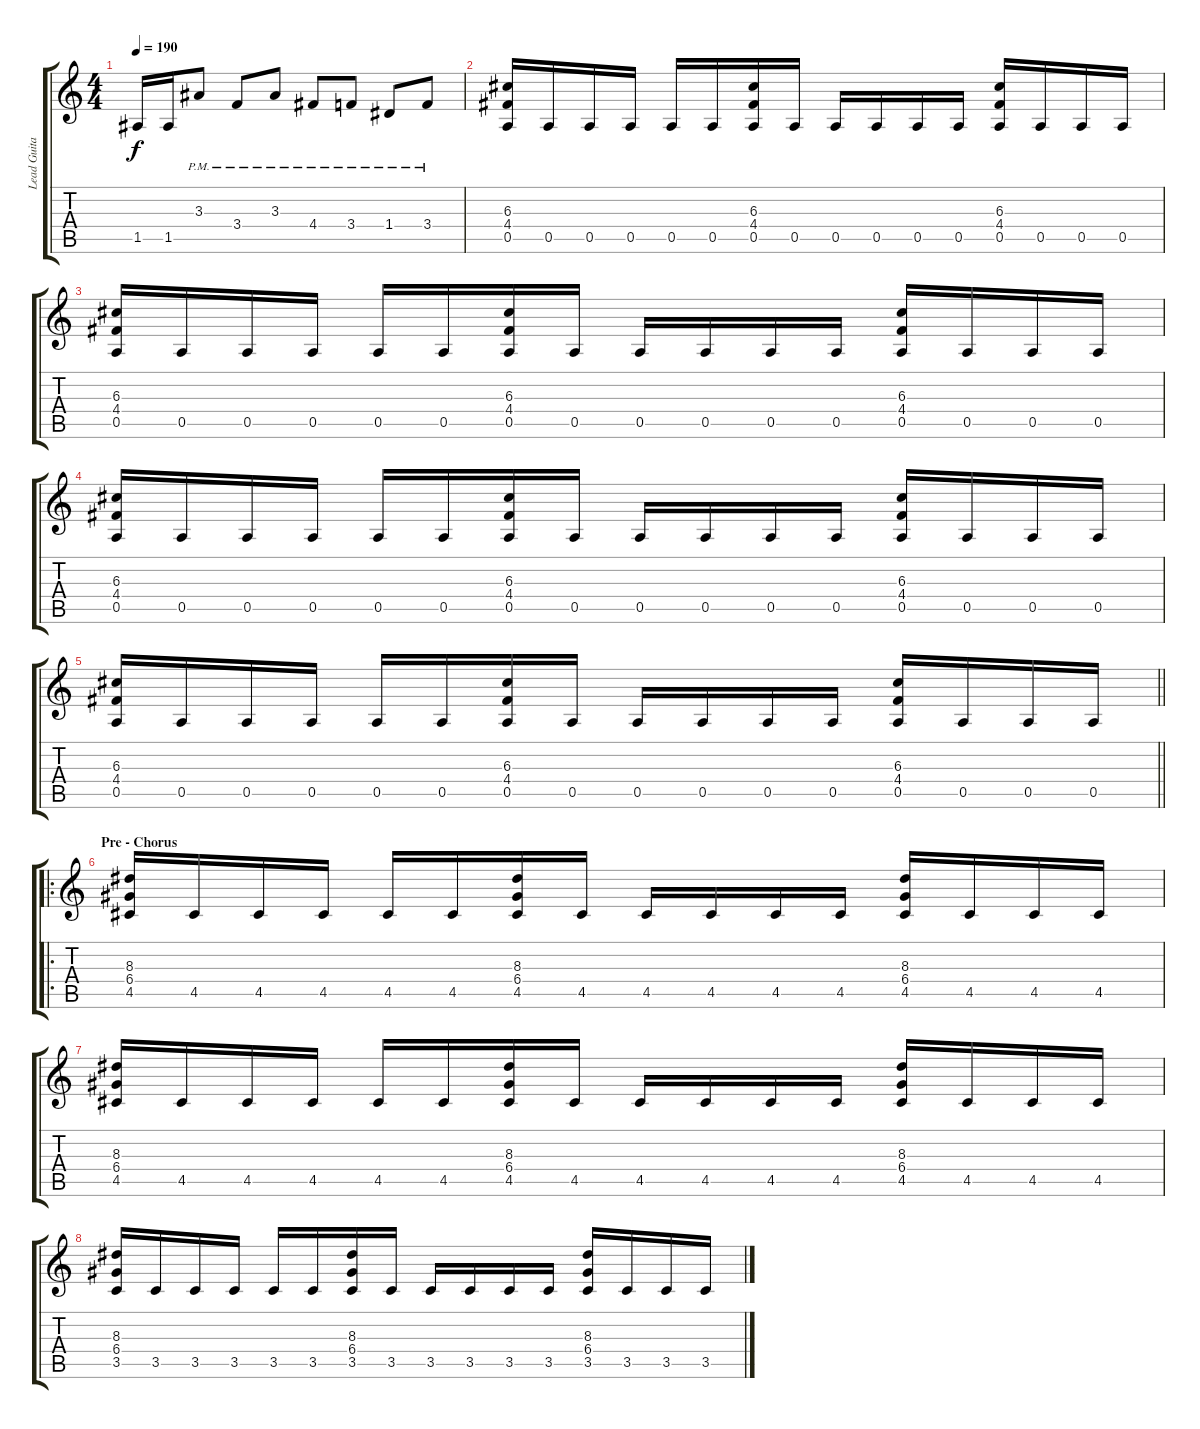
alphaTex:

\track ("Lead Guitar" "Lead Guita") {instrument distortionguitar}
\staff {score tabs}
\tuning (E4 B3 G3 D3 A2 D2) {hide}
\ts (4 4)
\tempo 190
\clef g2
\ks c
1.5.16{dy f} 1.5.16 3.3{pm}.8 3.4{pm}.8 3.3{pm}.8 4.4{pm}.8 3.4{pm}.8 1.4{pm}.8 3.4{pm}.8 |
(6.3 4.4 0.5).16 0.5.16 0.5.16 0.5.16 0.5.16 0.5.16 (6.3 4.4 0.5).16 0.5.16 0.5.16 0.5.16 0.5.16 0.5.16 (6.3 4.4 0.5).16 0.5.16 0.5.16 0.5.16 |
(6.3 4.4 0.5).16 0.5.16 0.5.16 0.5.16 0.5.16 0.5.16 (6.3 4.4 0.5).16 0.5.16 0.5.16 0.5.16 0.5.16 0.5.16 (6.3 4.4 0.5).16 0.5.16 0.5.16 0.5.16 |
(6.3 4.4 0.5).16 0.5.16 0.5.16 0.5.16 0.5.16 0.5.16 (6.3 4.4 0.5).16 0.5.16 0.5.16 0.5.16 0.5.16 0.5.16 (6.3 4.4 0.5).16 0.5.16 0.5.16 0.5.16 |
\barLineRight lightlight
(6.3 4.4 0.5).16 0.5.16 0.5.16 0.5.16 0.5.16 0.5.16 (6.3 4.4 0.5).16 0.5.16 0.5.16 0.5.16 0.5.16 0.5.16 (6.3 4.4 0.5).16 0.5.16 0.5.16 0.5.16 |
\ro
\section ("" "Pre - Chorus")
(8.3 6.4 4.5).16 4.5.16 4.5.16 4.5.16 4.5.16 4.5.16 (8.3 6.4 4.5).16 4.5.16 4.5.16 4.5.16 4.5.16 4.5.16 (8.3 6.4 4.5).16 4.5.16 4.5.16 4.5.16 |
(8.3 6.4 4.5).16 4.5.16 4.5.16 4.5.16 4.5.16 4.5.16 (8.3 6.4 4.5).16 4.5.16 4.5.16 4.5.16 4.5.16 4.5.16 (8.3 6.4 4.5).16 4.5.16 4.5.16 4.5.16 |
(8.3 6.4 3.5).16 3.5.16 3.5.16 3.5.16 3.5.16 3.5.16 (8.3 6.4 3.5).16 3.5.16 3.5.16 3.5.16 3.5.16 3.5.16 (8.3 6.4 3.5).16 3.5.16 3.5.16 3.5.16
